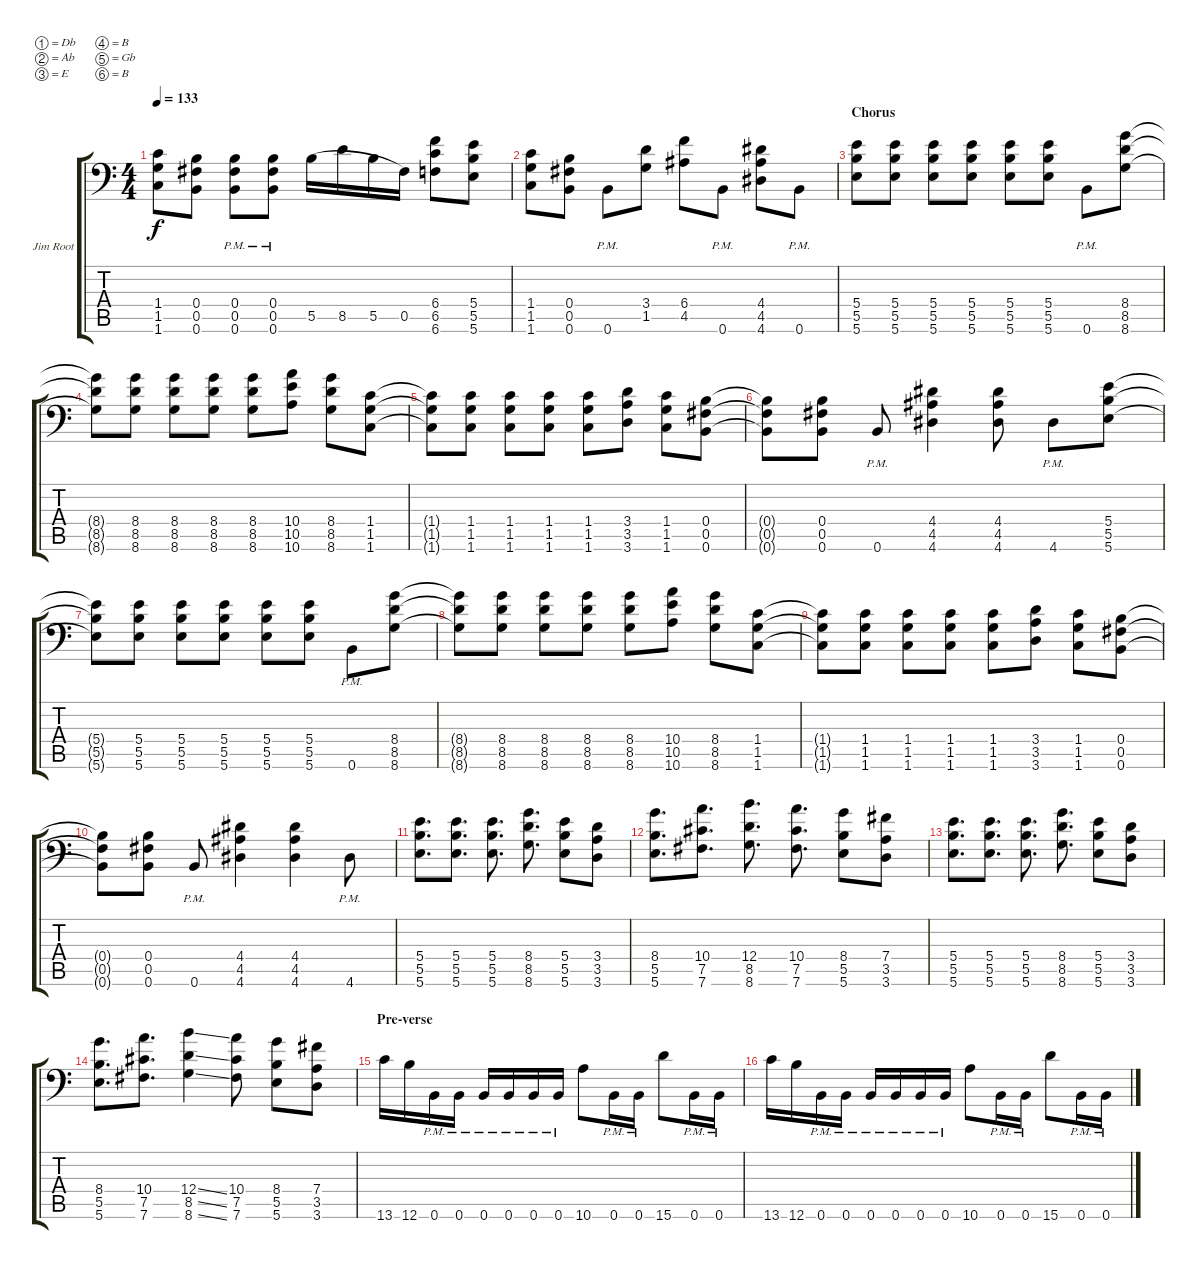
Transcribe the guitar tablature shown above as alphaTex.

\bracketExtendMode groupsimilarinstruments
\firstSystemTrackNameOrientation horizontal
\otherSystemsTrackNameOrientation horizontal
\track ("Jim Root" "Jim Root") {instrument distortionguitar}
\staff {score tabs}
\tuning (Db4 Ab3 E3 B2 Gb2 B1)
\ts (4 4)
\tempo 133
\clef f4
\scale
0.333333
\ks c
(1.5 1.6 1.4).8{dy f} (0.5 0.6 0.4).8 (0.6{pm} 0.5{pm} 0.4{pm}).8 (0.6{pm} 0.5{pm} 0.4{pm}).8 5.5.16{legatoorigin} 8.5.16{legatoorigin} 5.5.16{legatoorigin} 0.5.16 (6.6 6.5 6.4).8 (5.6 5.5 5.4).8 |
\scale
0.333333 (1.5 1.6 1.4).8 (0.5 0.6 0.4).8 0.6{pm}.8 (3.4 1.5).8 (6.4 4.5).8 0.6{pm}.8 (4.4 4.5 4.6).8 0.6{pm}.8 |
\section ("" "Chorus")
\scale
0.333333 (5.4 5.5 5.6).8 (5.4 5.5 5.6).8 (5.4 5.5 5.6).8 (5.4 5.5 5.6).8 (5.4 5.5 5.6).8 (5.4 5.5 5.6).8 0.6{pm}.8 (8.4 8.5 8.6).8 |
\scale
0.333333 (8.4{t} 8.6{t} 8.5{t}).8 (8.4 8.5 8.6).8 (8.4 8.5 8.6).8 (8.4 8.5 8.6).8 (8.4 8.5 8.6).8 (10.4 10.5 10.6).8 (8.4 8.5 8.6).8 (1.4 1.5 1.6).8 |
\scale
0.333333 (1.4{t} 1.5{t} 1.6{t}).8 (1.4 1.5 1.6).8 (1.4 1.5 1.6).8 (1.4 1.5 1.6).8 (1.4 1.5 1.6).8 (3.4 3.5 3.6).8 (1.4 1.5 1.6).8 (0.4 0.5 0.6).8 |
\scale
0.333333 (0.4{t} 0.5{t} 0.6{t}).8 (0.4 0.5 0.6).8 0.6{pm}.8 (4.4 4.5 4.6).4 (4.4 4.5 4.6).8 4.6{pm}.8 (5.4 5.5 5.6).8 |
\scale
0.333333 (5.4{t} 5.5{t} 5.6{t}).8 (5.4 5.5 5.6).8 (5.4 5.5 5.6).8 (5.4 5.5 5.6).8 (5.4 5.5 5.6).8 (5.4 5.5 5.6).8 0.6{pm}.8 (8.4 8.5 8.6).8 |
\scale
0.333333 (8.4{t} 8.5{t} 8.6{t}).8 (8.4 8.5 8.6).8 (8.4 8.5 8.6).8 (8.4 8.5 8.6).8 (8.4 8.5 8.6).8 (10.4 10.5 10.6).8 (8.4 8.5 8.6).8 (1.4 1.5 1.6).8 |
\scale
0.333333 (1.4{t} 1.5{t} 1.6{t}).8 (1.4 1.5 1.6).8 (1.4 1.5 1.6).8 (1.4 1.5 1.6).8 (1.4 1.5 1.6).8 (3.4 3.5 3.6).8 (1.4 1.5 1.6).8 (0.4 0.5 0.6).8 |
\scale
0.333333 (0.4{t} 0.5{t} 0.6{t}).8 (0.4 0.5 0.6).8 0.6{pm}.8 (4.4 4.5 4.6).4 (4.4 4.5 4.6).4 4.6{pm}.8 |
\scale
0.333333 (5.4 5.5 5.6).8{d} (5.4 5.5 5.6).8{d} (5.4 5.5 5.6).8{d} (8.4 8.5 8.6).8{d} (5.4 5.5 5.6).8 (3.4 3.5 3.6).8 |
\scale
0.333333 (8.4 5.5 5.6).8{d} (10.4 7.5 7.6).8{d} (12.4 8.5 8.6).8{d} (10.4 7.5 7.6).8{d} (8.4 5.5 5.6).8 (7.4 3.5 3.6).8 |
\scale
0.333333 (5.4 5.5 5.6).8{d} (5.4 5.5 5.6).8{d} (5.4 5.5 5.6).8{d} (8.4 8.5 8.6).8{d} (5.4 5.5 5.6).8 (3.4 3.5 3.6).8 |
\scale
0.333333 (8.4 5.5 5.6).8{d} (10.4 7.5 7.6).8{d} (12.4{ss} 8.5{ss} 8.6{ss}).4 (10.4 7.5 7.6).8 (8.4 5.5 5.6).8 (7.4 3.5 3.6).8 |
\section ("" "Pre-verse")
\scale
0.333333 13.6.16 12.6.16 0.6{pm}.16 0.6{pm}.16 0.6{pm}.16 0.6{pm}.16 0.6{pm}.16 0.6{pm}.16 10.6.8 0.6{pm}.16 0.6{pm}.16 15.6.8 0.6{pm}.16 0.6{pm}.16 |
\scale
0.333333 13.6.16 12.6.16 0.6{pm}.16 0.6{pm}.16 0.6{pm}.16 0.6{pm}.16 0.6{pm}.16 0.6{pm}.16 10.6.8 0.6{pm}.16 0.6{pm}.16 15.6.8 0.6{pm}.16 0.6{pm}.16
